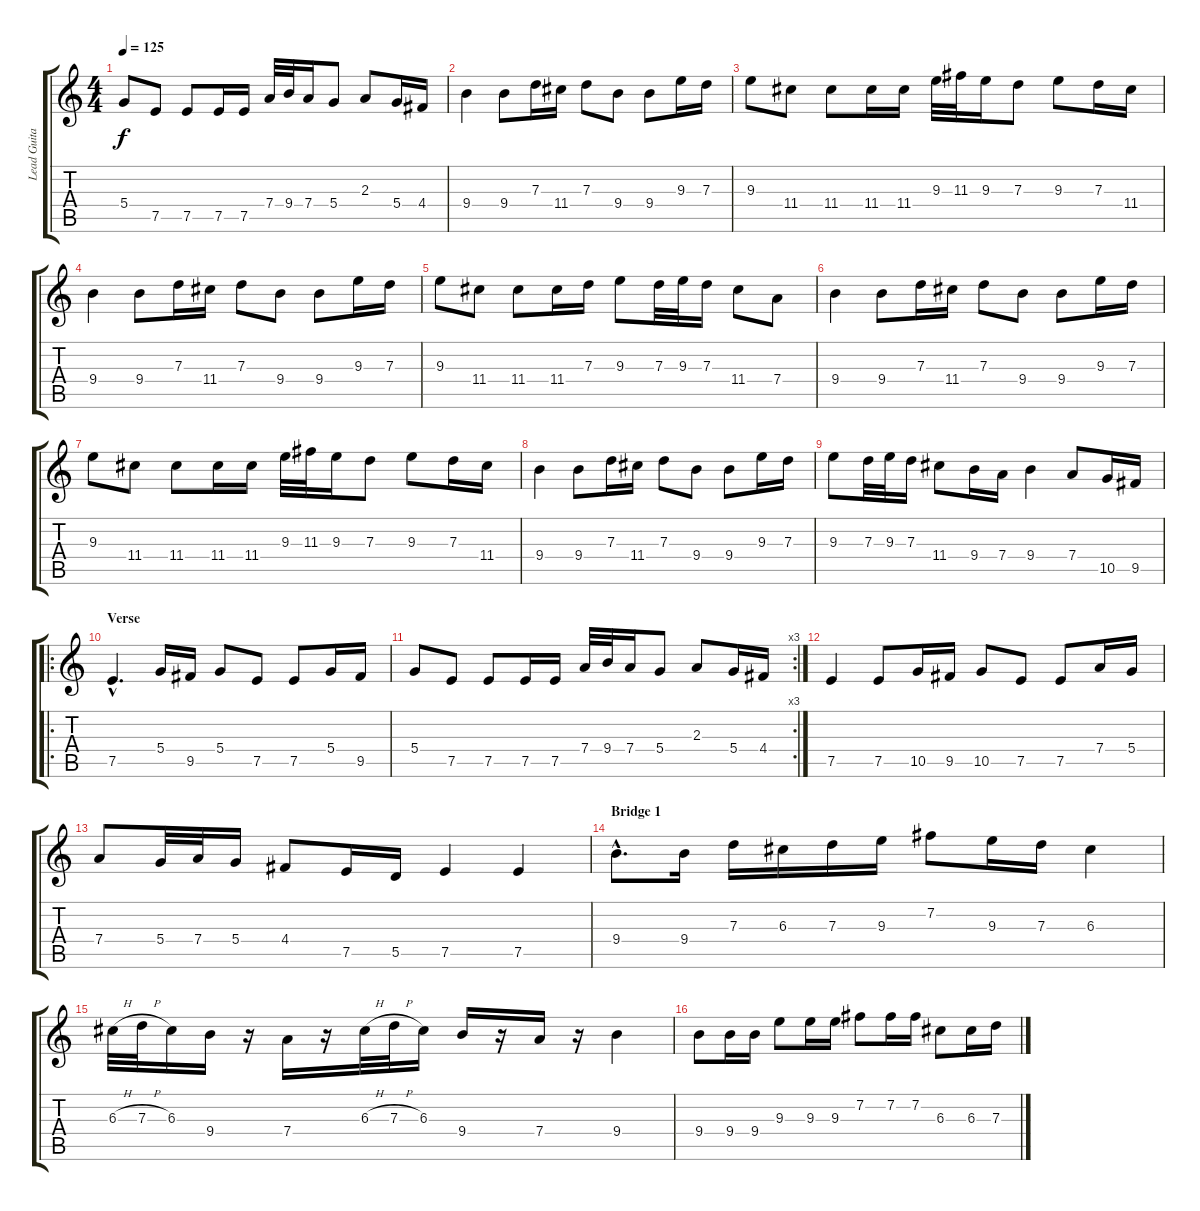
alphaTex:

\track ("Lead Guitar" "Lead Guita") {instrument distortionguitar}
\staff {score tabs}
\tuning (E4 B3 G3 D3 A2 E2) {hide}
\ts (4 4)
\tempo 125
\clef g2
\ks c
5.4.8{dy f} 7.5.8 7.5.8 7.5.16 7.5.16 7.4.32 9.4.32 7.4.16 5.4.8 2.3.8 5.4.16 4.4.16 |
9.4.4 9.4.8 7.3.16 11.4.16 7.3.8 9.4.8 9.4.8 9.3.16 7.3.16 |
9.3.8 11.4.8 11.4.8 11.4.16 11.4.16 9.3.32 11.3.32 9.3.16 7.3.8 9.3.8 7.3.16 11.4.16 |
9.4.4 9.4.8 7.3.16 11.4.16 7.3.8 9.4.8 9.4.8 9.3.16 7.3.16 |
9.3.8 11.4.8 11.4.8 11.4.16 7.3.16 9.3.8 7.3.32 9.3.32 7.3.16 11.4.8 7.4.8 |
9.4.4 9.4.8 7.3.16 11.4.16 7.3.8 9.4.8 9.4.8 9.3.16 7.3.16 |
9.3.8 11.4.8 11.4.8 11.4.16 11.4.16 9.3.32 11.3.32 9.3.16 7.3.8 9.3.8 7.3.16 11.4.16 |
9.4.4 9.4.8 7.3.16 11.4.16 7.3.8 9.4.8 9.4.8 9.3.16 7.3.16 |
9.3.8 7.3.32 9.3.32 7.3.16 11.4.8 9.4.16 7.4.16 9.4.4 7.4.8 10.5.16 9.5.16 |
\ro
\section ("" "Verse")
7.5{hac}.4{d} 5.4.16 9.5.16 5.4.8 7.5.8 7.5.8 5.4.16 9.5.16 |
\rc 3
5.4.8 7.5.8 7.5.8 7.5.16 7.5.16 7.4.32 9.4.32 7.4.16 5.4.8 2.3.8 5.4.16 4.4.16 |
7.5.4 7.5.8 10.5.16 9.5.16 10.5.8 7.5.8 7.5.8 7.4.16 5.4.16 |
7.4.8 5.4.32 7.4.32 5.4.16 4.4.8 7.5.16 5.5.16 7.5.4 7.5.4 |
\section ("" "Bridge 1")
9.4{hac}.8{d instrument acousticguitarsteel} 9.4.16 7.3.16 6.3.16 7.3.16 9.3.16 7.2.8 9.3.16 7.3.16 6.3.4 |
6.3{h}.32 7.3{h}.32 6.3.16 9.4.16 r.16 7.4.16 r.16 6.3{h}.32 7.3{h}.32 6.3.16 9.4.16 r.16 7.4.16 r.16 9.4.4 |
9.4.8 9.4.16 9.4.16 9.3.8 9.3.16 9.3.16 7.2.8 7.2.16 7.2.16 6.3.8 6.3.16 7.3.16
